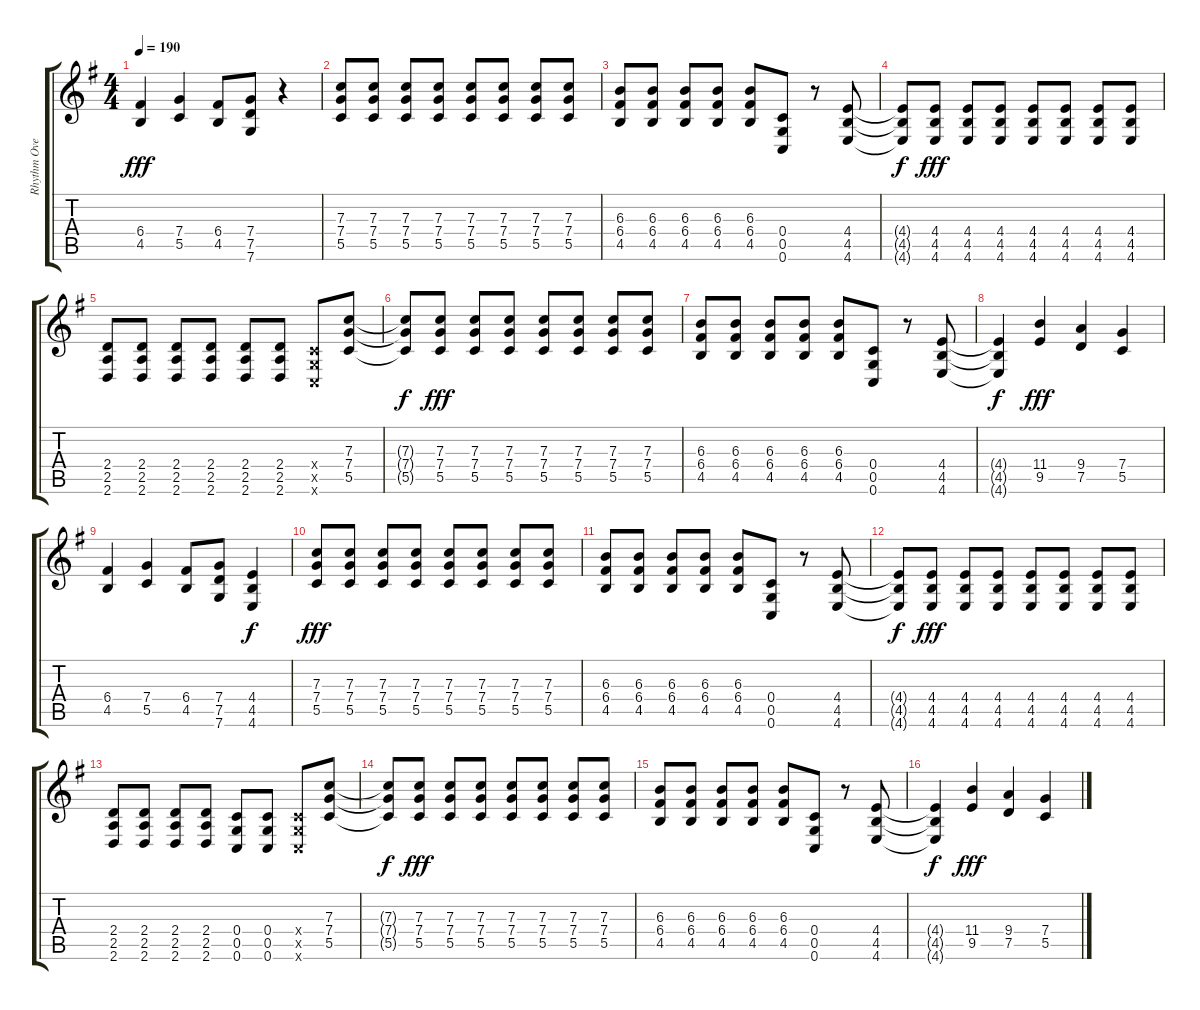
\track ("Rhythm Overdrive" "Rhythm Ove") {instrument overdrivenguitar}
\staff {score tabs}
\tuning (D4 A3 F3 C3 G2 C2) {hide}
\ts (4 4)
\tempo 190
\clef g2
\ks eminor
(6.4 4.5).4{dy fff} (7.4 5.5).4 (6.4 4.5).8 (7.4 7.5 7.6).8 r.4 |
(7.3 7.4 5.5).8 (7.3 7.4 5.5).8 (7.3 7.4 5.5).8 (7.3 7.4 5.5).8 (7.3 7.4 5.5).8 (7.3 7.4 5.5).8 (7.3 7.4 5.5).8 (7.3 7.4 5.5).8 |
(6.3 6.4 4.5).8 (6.3 6.4 4.5).8 (6.3 6.4 4.5).8 (6.3 6.4 4.5).8 (6.3 6.4 4.5).8 (0.4 0.5 0.6).8 r.8 (4.4 4.5 4.6).8 |
(4.4{t} 4.5{t} 4.6{t}).8{dy f} (4.4 4.5 4.6).8{dy fff} (4.4 4.5 4.6).8 (4.4 4.5 4.6).8 (4.4 4.5 4.6).8 (4.4 4.5 4.6).8 (4.4 4.5 4.6).8 (4.4 4.5 4.6).8 |
(2.4 2.5 2.6).8 (2.4 2.5 2.6).8 (2.4 2.5 2.6).8 (2.4 2.5 2.6).8 (2.4 2.5 2.6).8 (2.4 2.5 2.6).8 (0.4{x} 0.5{x} 0.6{x}).8 (7.3 7.4 5.5).8 |
(7.3{t} 7.4{t} 5.5{t}).8{dy f} (7.3 7.4 5.5).8{dy fff} (7.3 7.4 5.5).8 (7.3 7.4 5.5).8 (7.3 7.4 5.5).8 (7.3 7.4 5.5).8 (7.3 7.4 5.5).8 (7.3 7.4 5.5).8 |
(6.3 6.4 4.5).8 (6.3 6.4 4.5).8 (6.3 6.4 4.5).8 (6.3 6.4 4.5).8 (6.3 6.4 4.5).8 (0.4 0.5 0.6).8 r.8 (4.4 4.5 4.6).8 |
(4.4{t} 4.5{t} 4.6{t}).4{dy f} (11.4 9.5).4{dy fff} (9.4 7.5).4 (7.4 5.5).4 |
(6.4 4.5).4 (7.4 5.5).4 (6.4 4.5).8 (7.4 7.5 7.6).8 (4.4 4.5 4.6).4{dy f} |
(7.3 7.4 5.5).8{dy fff} (7.3 7.4 5.5).8 (7.3 7.4 5.5).8 (7.3 7.4 5.5).8 (7.3 7.4 5.5).8 (7.3 7.4 5.5).8 (7.3 7.4 5.5).8 (7.3 7.4 5.5).8 |
(6.3 6.4 4.5).8 (6.3 6.4 4.5).8 (6.3 6.4 4.5).8 (6.3 6.4 4.5).8 (6.3 6.4 4.5).8 (0.4 0.5 0.6).8 r.8 (4.4 4.5 4.6).8 |
(4.4{t} 4.5{t} 4.6{t}).8{dy f} (4.4 4.5 4.6).8{dy fff} (4.4 4.5 4.6).8 (4.4 4.5 4.6).8 (4.4 4.5 4.6).8 (4.4 4.5 4.6).8 (4.4 4.5 4.6).8 (4.4 4.5 4.6).8 |
(2.4 2.5 2.6).8 (2.4 2.5 2.6).8 (2.4 2.5 2.6).8 (2.4 2.5 2.6).8 (0.4 0.5 0.6).8 (0.4 0.5 0.6).8 (0.4{x} 0.5{x} 0.6{x}).8 (7.3 7.4 5.5).8 |
(7.3{t} 7.4{t} 5.5{t}).8{dy f} (7.3 7.4 5.5).8{dy fff} (7.3 7.4 5.5).8 (7.3 7.4 5.5).8 (7.3 7.4 5.5).8 (7.3 7.4 5.5).8 (7.3 7.4 5.5).8 (7.3 7.4 5.5).8 |
(6.3 6.4 4.5).8 (6.3 6.4 4.5).8 (6.3 6.4 4.5).8 (6.3 6.4 4.5).8 (6.3 6.4 4.5).8 (0.4 0.5 0.6).8 r.8 (4.4 4.5 4.6).8 |
(4.4{t} 4.5{t} 4.6{t}).4{dy f} (11.4 9.5).4{dy fff} (9.4 7.5).4 (7.4 5.5).4
